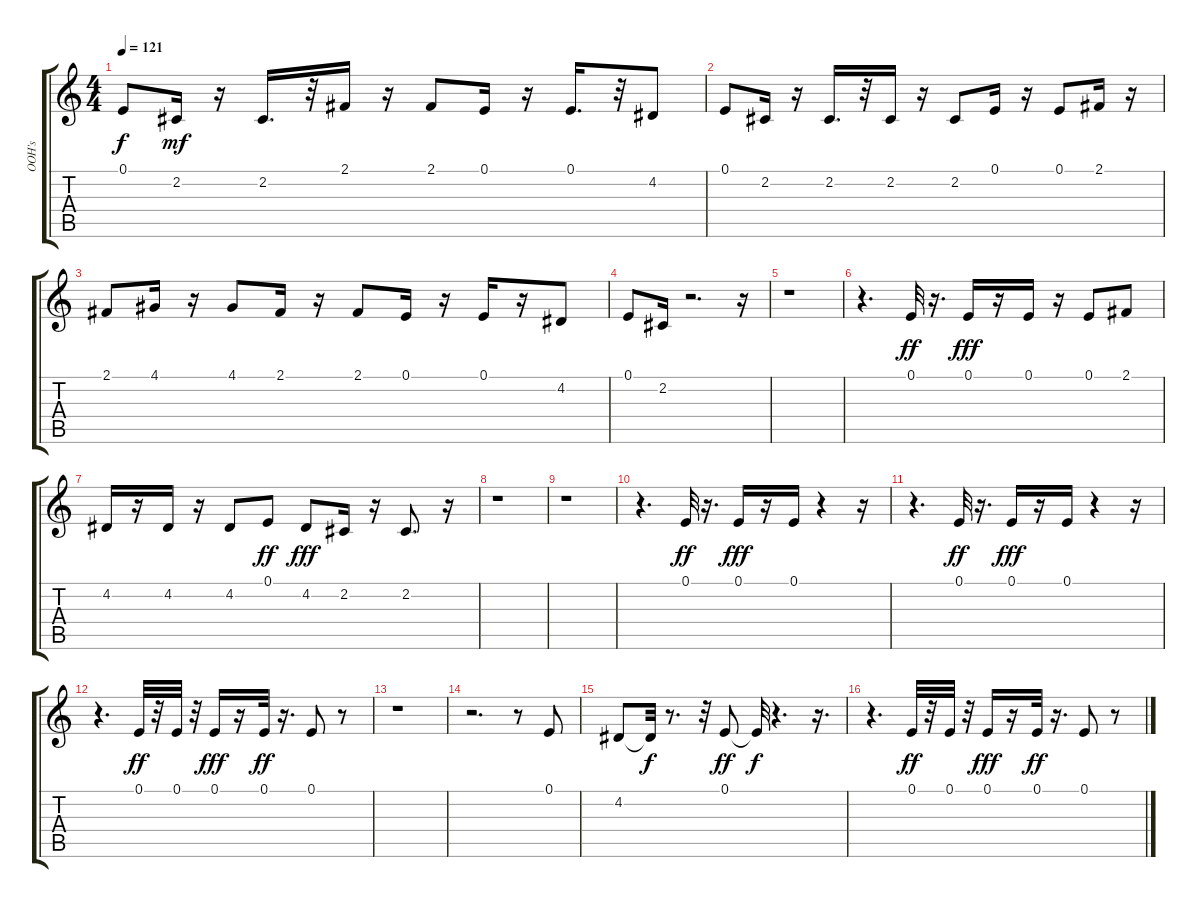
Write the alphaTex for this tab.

\track ("OOH's" "OOH's") {instrument voiceoohs}
\staff {score tabs}
\tuning (E4 B3 G3 D3 A2 E2) {hide}
\ts (4 4)
\tempo 121
\clef g2
\ks c
0.1.8{dy f} 2.2.16{dy mf} r.16 2.2.16{d} r.32 2.1.16 r.16 2.1.8 0.1.16 r.16 0.1.16{d} r.32 4.2.8 |
0.1.8 2.2.16 r.16 2.2.16{d} r.32 2.2.16 r.16 2.2.8 0.1.16 r.16 0.1.8 2.1.16 r.16 |
2.1.8 4.1.16 r.16 4.1.8 2.1.16 r.16 2.1.8 0.1.16 r.16 0.1.16 r.16 4.2.8 |
0.1.8 2.2.16 r.2{d} r.16 |
r.1 |
r.4{d} 0.1.32{dy ff} r.16{d} 0.1.16{dy fff} r.16 0.1.16 r.16 0.1.8 2.1.8 |
4.2.16 r.16 4.2.16 r.16 4.2.8 0.1.8{dy ff} 4.2.8{dy fff} 2.2.16 r.16 2.2.8{d} r.16 |
r.1 |
r.1 |
r.4{d} 0.1.32{dy ff} r.16{d} 0.1.16{dy fff} r.16 0.1.16 r.4 r.16 |
r.4{d} 0.1.32{dy ff} r.16{d} 0.1.16{dy fff} r.16 0.1.16 r.4 r.16 |
r.4{d} 0.1.32{dy ff} r.32 0.1.32 r.32 0.1.16{dy fff} r.16 0.1.32{dy ff} r.16{d} 0.1.8 r.8 |
r.1 |
r.2{d} r.8 0.1.8 |
4.2.8 4.2{t}.32{dy f} r.8{d} r.32 0.1.8{dy ff} 0.1{t}.32{dy f} r.4{d} r.16{d} |
r.4{d} 0.1.32{dy ff} r.32 0.1.32 r.32 0.1.16{dy fff} r.16 0.1.32{dy ff} r.16{d} 0.1.8 r.8
